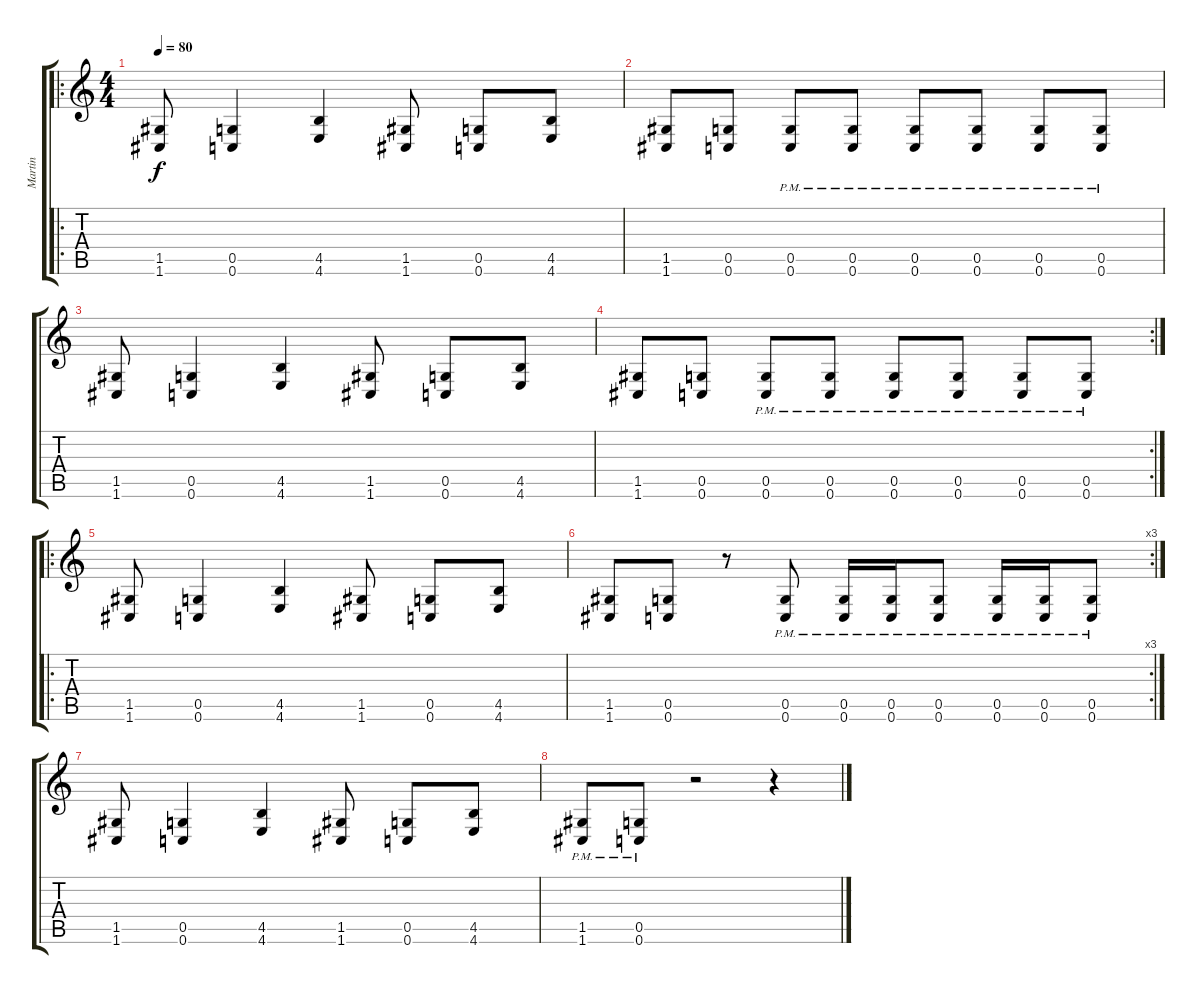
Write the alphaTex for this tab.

\track ("Martin" "Martin") {instrument distortionguitar}
\staff {score tabs}
\tuning (D4 A3 F3 C3 G2 C2) {hide}
\ro
\ts (4 4)
\tempo 80
\clef g2
\ks c
(1.5 1.6).8{dy f} (0.5 0.6).4 (4.5 4.6).4 (1.5 1.6).8 (0.5 0.6).8 (4.5 4.6).8 |
(1.5 1.6).8 (0.5 0.6).8 (0.5{pm} 0.6{pm}).8 (0.5{pm} 0.6{pm}).8 (0.5{pm} 0.6{pm}).8 (0.5{pm} 0.6{pm}).8 (0.5{pm} 0.6{pm}).8 (0.5{pm} 0.6{pm}).8 |
(1.5 1.6).8 (0.5 0.6).4 (4.5 4.6).4 (1.5 1.6).8 (0.5 0.6).8 (4.5 4.6).8 |
\rc 2
(1.5 1.6).8 (0.5 0.6).8 (0.5{pm} 0.6{pm}).8 (0.5{pm} 0.6{pm}).8 (0.5{pm} 0.6{pm}).8 (0.5{pm} 0.6{pm}).8 (0.5{pm} 0.6{pm}).8 (0.5{pm} 0.6{pm}).8 |
\ro
(1.5 1.6).8 (0.5 0.6).4 (4.5 4.6).4 (1.5 1.6).8 (0.5 0.6).8 (4.5 4.6).8 |
\rc 3
(1.5 1.6).8 (0.5 0.6).8 r.8 (0.5{pm} 0.6{pm}).8 (0.5{pm} 0.6{pm}).16 (0.5{pm} 0.6{pm}).16 (0.5{pm} 0.6{pm}).8 (0.5{pm} 0.6{pm}).16 (0.5{pm} 0.6{pm}).16 (0.5{pm} 0.6{pm}).8 |
(1.5 1.6).8 (0.5 0.6).4 (4.5 4.6).4 (1.5 1.6).8 (0.5 0.6).8 (4.5 4.6).8 |
(1.5{pm} 1.6{pm}).8 (0.5{pm} 0.6{pm}).8 r.2 r.4
